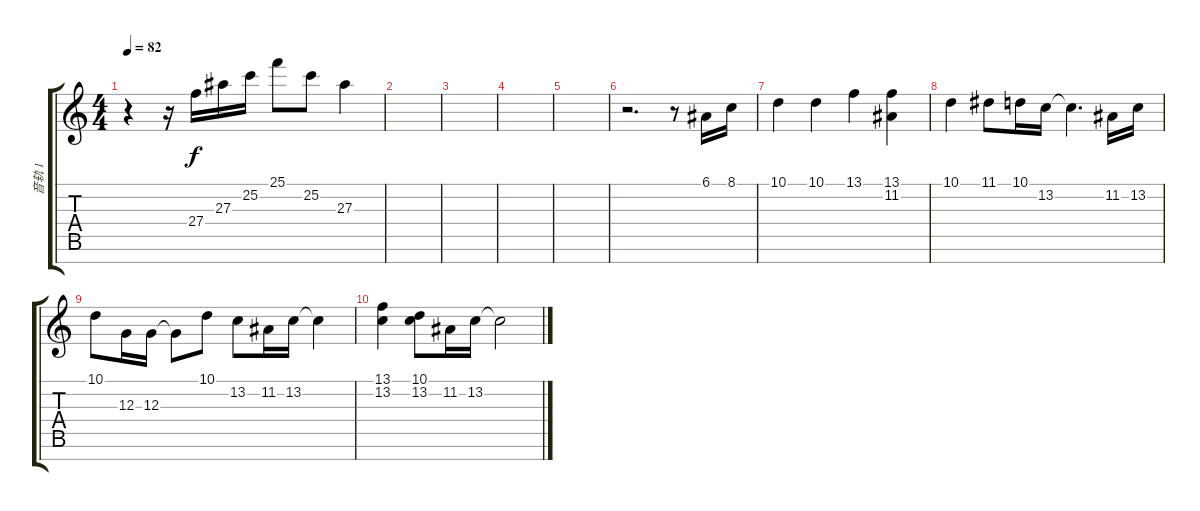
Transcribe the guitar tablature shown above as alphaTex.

\track ("音轨 1" "音轨 1") {instrument honkytonkpiano}
\staff {score tabs}
\tuning (E4 B3 G3 D3 A2 E2 B1) {hide}
\ts (4 4)
\tempo 82
\clef g2
\ks c
r.4{dy f} r.16 27.4.16{volume 10} 27.3.16 25.2.16 25.1.8 25.2.8 27.3.4 |
|
|
|
|
r.2{d} r.8 6.1.16{volume 10 balance 4} 8.1.16 |
10.1.4 10.1.4 13.1.4 (13.1 11.2).4 |
10.1.4 11.1.8 10.1.16 13.2.16 13.2{t}.4{d} 11.2.16 13.2.16 |
10.1.8 12.3.16 12.3.16 12.3{t}.8 10.1.8 13.2.8 11.2.16 13.2.16 13.2{t}.4 |
(13.1 13.2).4 (10.1 13.2).8 11.2.16 13.2.16 13.2{t}.2
